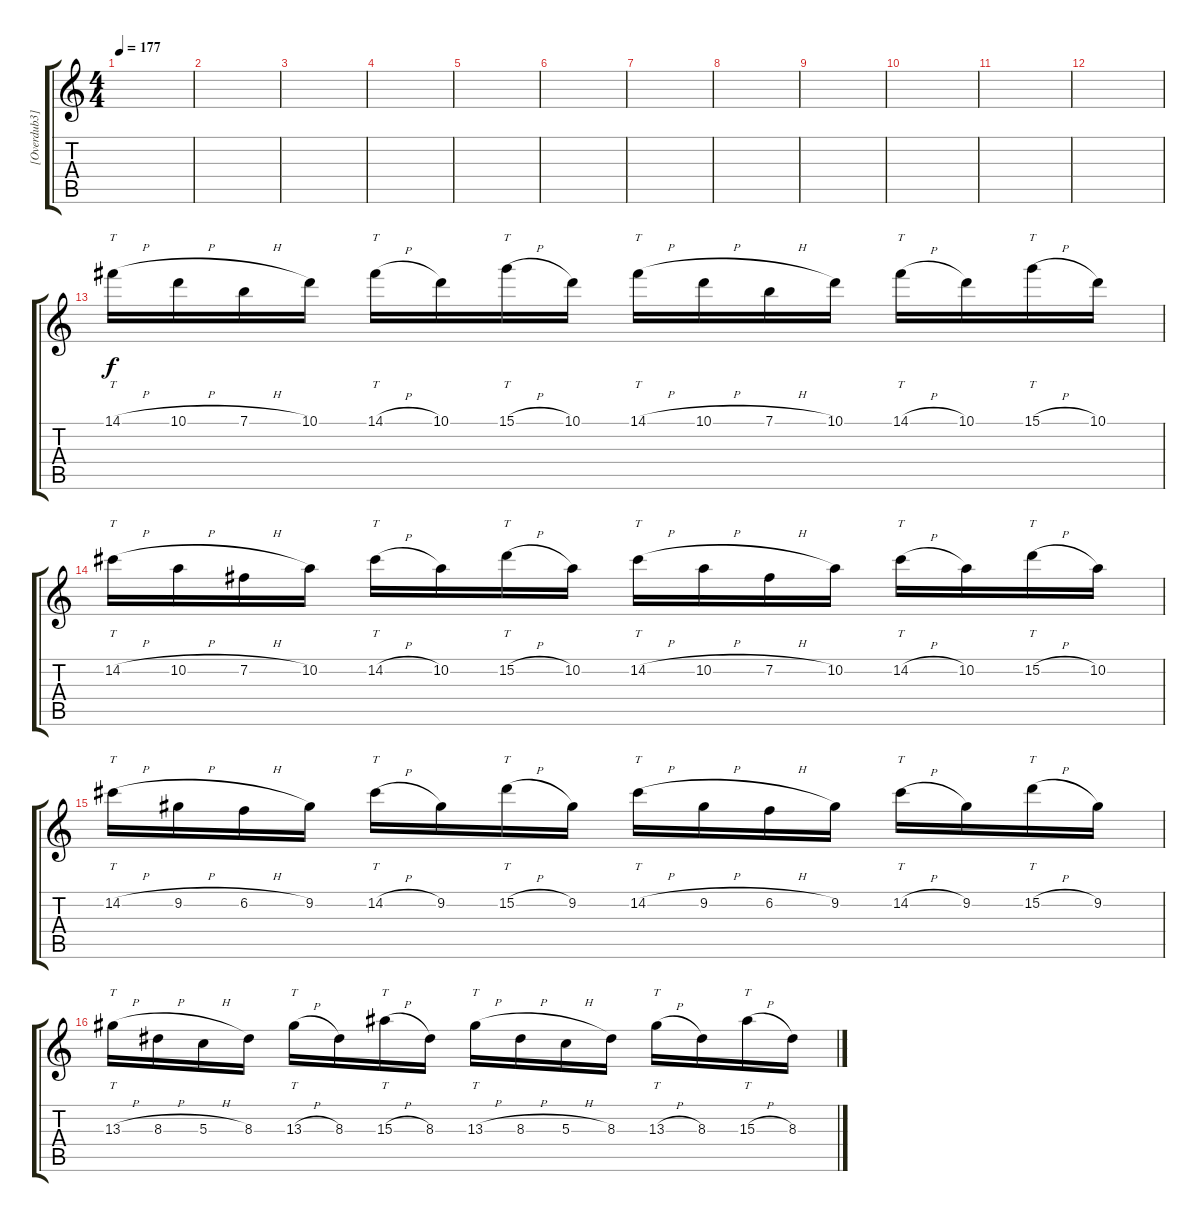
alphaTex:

\track ("[Overdub3]" "[Overdub3]") {instrument distortionguitar}
\staff {score tabs}
\tuning (E4 B3 G3 D3 A2 E2) {hide}
\ts (4 4)
\tempo 177
\clef g2
\ks c
|
|
|
|
|
|
|
|
|
|
|
|
14.1{h}.16{tt volume 14 balance 0 instrument distortionguitar} 10.1{h}.16 7.1{h}.16 10.1.16 14.1{h}.16{tt} 10.1.16 15.1{h}.16{tt} 10.1.16 14.1{h}.16{tt} 10.1{h}.16 7.1{h}.16 10.1.16 14.1{h}.16{tt} 10.1.16 15.1{h}.16{tt} 10.1.16 |
14.2{h}.16{tt} 10.2{h}.16 7.2{h}.16 10.2.16 14.2{h}.16{tt} 10.2.16 15.2{h}.16{tt} 10.2.16 14.2{h}.16{tt} 10.2{h}.16 7.2{h}.16 10.2.16 14.2{h}.16{tt} 10.2.16 15.2{h}.16{tt} 10.2.16 |
14.2{h}.16{tt} 9.2{h}.16 6.2{h}.16 9.2.16 14.2{h}.16{tt} 9.2.16 15.2{h}.16{tt} 9.2.16 14.2{h}.16{tt} 9.2{h}.16 6.2{h}.16 9.2.16 14.2{h}.16{tt} 9.2.16 15.2{h}.16{tt} 9.2.16 |
13.3{h}.16{tt} 8.3{h}.16 5.3{h}.16 8.3.16 13.3{h}.16{tt} 8.3.16 15.3{h}.16{tt} 8.3.16 13.3{h}.16{tt} 8.3{h}.16 5.3{h}.16 8.3.16 13.3{h}.16{tt} 8.3.16 15.3{h}.16{tt} 8.3.16
